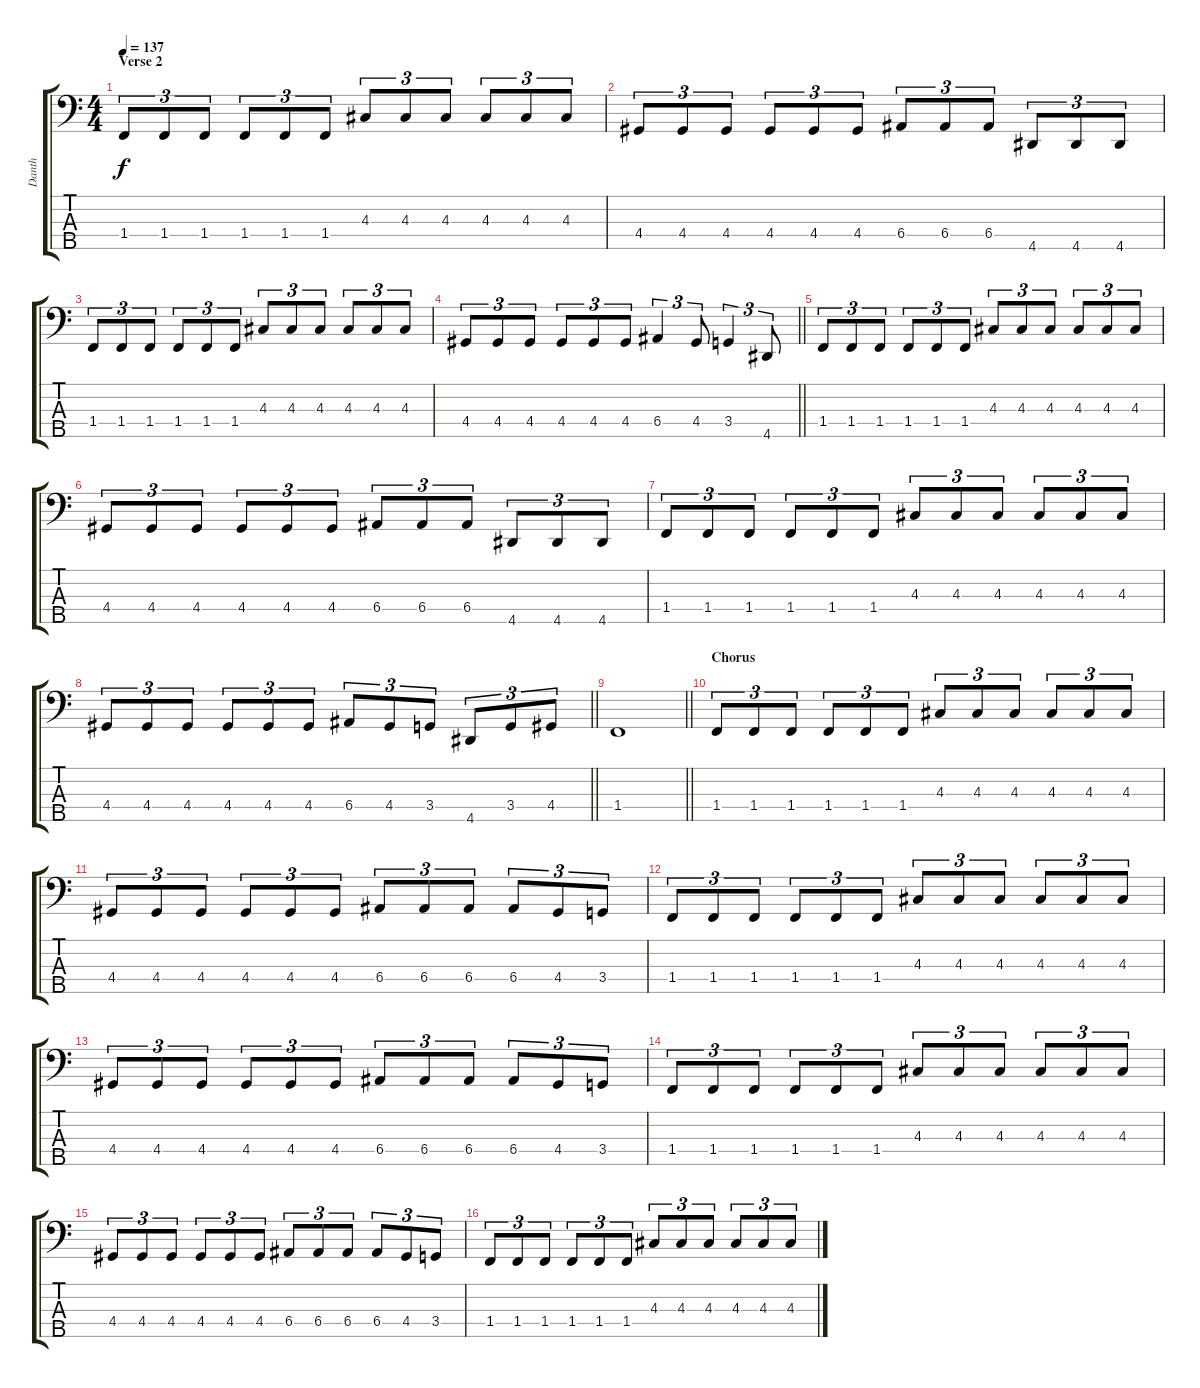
\track ("Danth" "Danth") {instrument electricbassfinger}
\staff {score tabs}
\tuning (G2 D2 A1 E1 B0) {hide}
\ts (4 4)
\section ("" "Verse 2")
\tempo 137
\clef f4
\ks c
1.4.8{tu (3 2) dy f} 1.4.8{tu (3 2)} 1.4.8{tu (3 2)} 1.4.8{tu (3 2)} 1.4.8{tu (3 2)} 1.4.8{tu (3 2)} 4.3.8{tu (3 2)} 4.3.8{tu (3 2)} 4.3.8{tu (3 2)} 4.3.8{tu (3 2)} 4.3.8{tu (3 2)} 4.3.8{tu (3 2)} |
4.4.8{tu (3 2)} 4.4.8{tu (3 2)} 4.4.8{tu (3 2)} 4.4.8{tu (3 2)} 4.4.8{tu (3 2)} 4.4.8{tu (3 2)} 6.4.8{tu (3 2)} 6.4.8{tu (3 2)} 6.4.8{tu (3 2)} 4.5.8{tu (3 2)} 4.5.8{tu (3 2)} 4.5.8{tu (3 2)} |
1.4.8{tu (3 2)} 1.4.8{tu (3 2)} 1.4.8{tu (3 2)} 1.4.8{tu (3 2)} 1.4.8{tu (3 2)} 1.4.8{tu (3 2)} 4.3.8{tu (3 2)} 4.3.8{tu (3 2)} 4.3.8{tu (3 2)} 4.3.8{tu (3 2)} 4.3.8{tu (3 2)} 4.3.8{tu (3 2)} |
\barLineRight lightlight
4.4.8{tu (3 2)} 4.4.8{tu (3 2)} 4.4.8{tu (3 2)} 4.4.8{tu (3 2)} 4.4.8{tu (3 2)} 4.4.8{tu (3 2)} 6.4.4{tu (3 2)} 4.4.8{tu (3 2)} 3.4.4{tu (3 2)} 4.5.8{tu (3 2)} |
\section ("" "")
1.4.8{tu (3 2)} 1.4.8{tu (3 2)} 1.4.8{tu (3 2)} 1.4.8{tu (3 2)} 1.4.8{tu (3 2)} 1.4.8{tu (3 2)} 4.3.8{tu (3 2)} 4.3.8{tu (3 2)} 4.3.8{tu (3 2)} 4.3.8{tu (3 2)} 4.3.8{tu (3 2)} 4.3.8{tu (3 2)} |
4.4.8{tu (3 2)} 4.4.8{tu (3 2)} 4.4.8{tu (3 2)} 4.4.8{tu (3 2)} 4.4.8{tu (3 2)} 4.4.8{tu (3 2)} 6.4.8{tu (3 2)} 6.4.8{tu (3 2)} 6.4.8{tu (3 2)} 4.5.8{tu (3 2)} 4.5.8{tu (3 2)} 4.5.8{tu (3 2)} |
1.4.8{tu (3 2)} 1.4.8{tu (3 2)} 1.4.8{tu (3 2)} 1.4.8{tu (3 2)} 1.4.8{tu (3 2)} 1.4.8{tu (3 2)} 4.3.8{tu (3 2)} 4.3.8{tu (3 2)} 4.3.8{tu (3 2)} 4.3.8{tu (3 2)} 4.3.8{tu (3 2)} 4.3.8{tu (3 2)} |
\barLineRight lightlight
4.4.8{tu (3 2)} 4.4.8{tu (3 2)} 4.4.8{tu (3 2)} 4.4.8{tu (3 2)} 4.4.8{tu (3 2)} 4.4.8{tu (3 2)} 6.4.8{tu (3 2)} 4.4.8{tu (3 2)} 3.4.8{tu (3 2)} 4.5.8{tu (3 2)} 3.4.8{tu (3 2)} 4.4.8{tu (3 2)} |
\barLineRight lightlight
1.4.1 |
\section ("" "Chorus")
1.4.8{tu (3 2)} 1.4.8{tu (3 2)} 1.4.8{tu (3 2)} 1.4.8{tu (3 2)} 1.4.8{tu (3 2)} 1.4.8{tu (3 2)} 4.3.8{tu (3 2)} 4.3.8{tu (3 2)} 4.3.8{tu (3 2)} 4.3.8{tu (3 2)} 4.3.8{tu (3 2)} 4.3.8{tu (3 2)} |
4.4.8{tu (3 2)} 4.4.8{tu (3 2)} 4.4.8{tu (3 2)} 4.4.8{tu (3 2)} 4.4.8{tu (3 2)} 4.4.8{tu (3 2)} 6.4.8{tu (3 2)} 6.4.8{tu (3 2)} 6.4.8{tu (3 2)} 6.4.8{tu (3 2)} 4.4.8{tu (3 2)} 3.4.8{tu (3 2)} |
1.4.8{tu (3 2)} 1.4.8{tu (3 2)} 1.4.8{tu (3 2)} 1.4.8{tu (3 2)} 1.4.8{tu (3 2)} 1.4.8{tu (3 2)} 4.3.8{tu (3 2)} 4.3.8{tu (3 2)} 4.3.8{tu (3 2)} 4.3.8{tu (3 2)} 4.3.8{tu (3 2)} 4.3.8{tu (3 2)} |
4.4.8{tu (3 2)} 4.4.8{tu (3 2)} 4.4.8{tu (3 2)} 4.4.8{tu (3 2)} 4.4.8{tu (3 2)} 4.4.8{tu (3 2)} 6.4.8{tu (3 2)} 6.4.8{tu (3 2)} 6.4.8{tu (3 2)} 6.4.8{tu (3 2)} 4.4.8{tu (3 2)} 3.4.8{tu (3 2)} |
1.4.8{tu (3 2)} 1.4.8{tu (3 2)} 1.4.8{tu (3 2)} 1.4.8{tu (3 2)} 1.4.8{tu (3 2)} 1.4.8{tu (3 2)} 4.3.8{tu (3 2)} 4.3.8{tu (3 2)} 4.3.8{tu (3 2)} 4.3.8{tu (3 2)} 4.3.8{tu (3 2)} 4.3.8{tu (3 2)} |
4.4.8{tu (3 2)} 4.4.8{tu (3 2)} 4.4.8{tu (3 2)} 4.4.8{tu (3 2)} 4.4.8{tu (3 2)} 4.4.8{tu (3 2)} 6.4.8{tu (3 2)} 6.4.8{tu (3 2)} 6.4.8{tu (3 2)} 6.4.8{tu (3 2)} 4.4.8{tu (3 2)} 3.4.8{tu (3 2)} |
1.4.8{tu (3 2)} 1.4.8{tu (3 2)} 1.4.8{tu (3 2)} 1.4.8{tu (3 2)} 1.4.8{tu (3 2)} 1.4.8{tu (3 2)} 4.3.8{tu (3 2)} 4.3.8{tu (3 2)} 4.3.8{tu (3 2)} 4.3.8{tu (3 2)} 4.3.8{tu (3 2)} 4.3.8{tu (3 2)}
